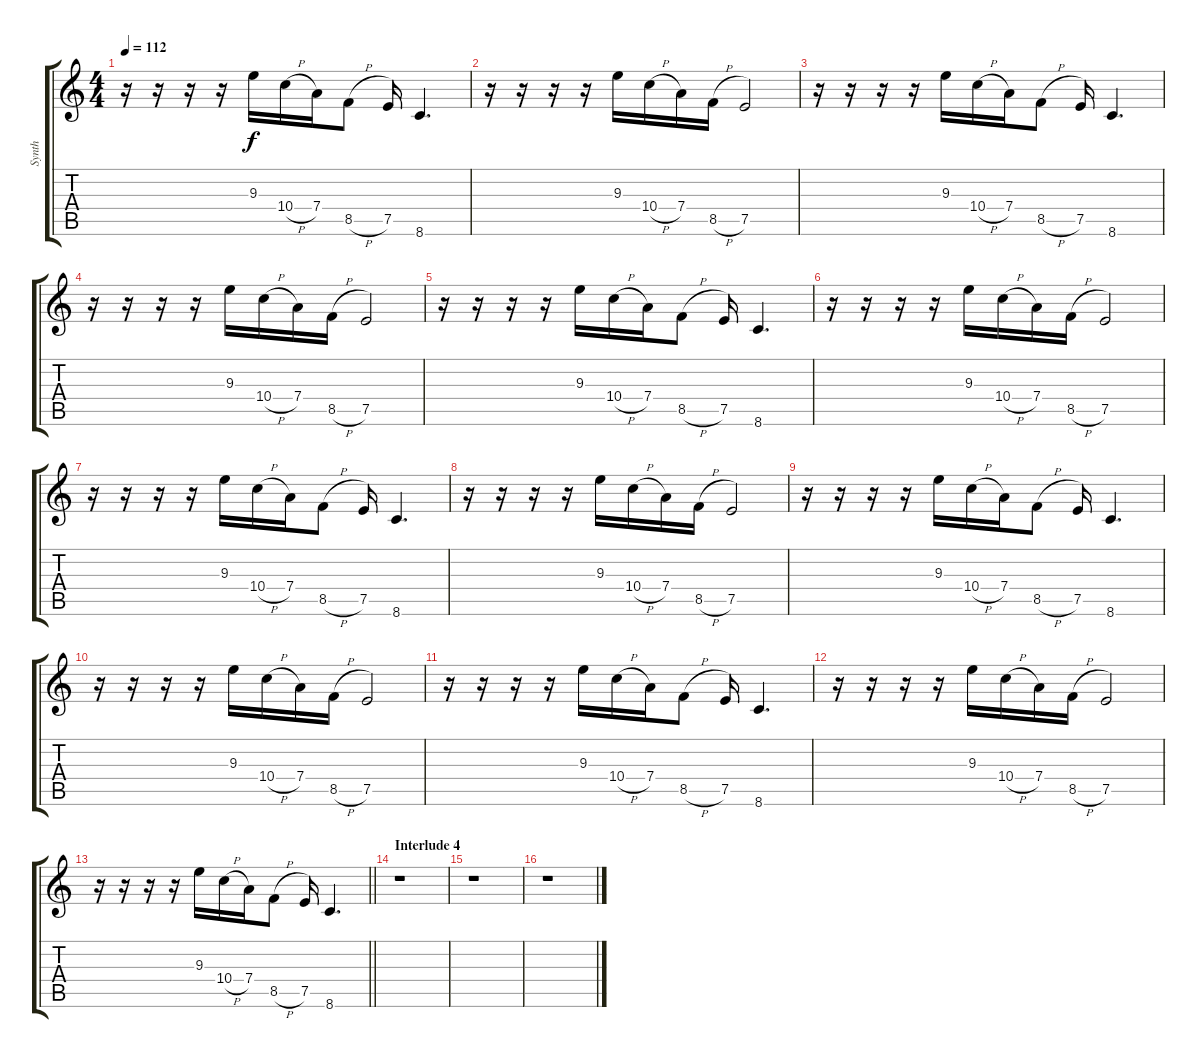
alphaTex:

\track ("Synth" "Synth") {instrument synthbass1}
\staff {score tabs}
\tuning (E4 B3 G3 D3 A2 E2) {hide}
\ts (4 4)
\tempo 112
\clef g2
\ks c
r.16{dy f} r.16 r.16 r.16 9.3.16 10.4{h}.16 7.4.16 8.5{h}.8 7.5.16 8.6.4{d} |
r.16 r.16 r.16 r.16 9.3.16 10.4{h}.16 7.4.16 8.5{h}.16 7.5.2 |
r.16 r.16 r.16 r.16 9.3.16 10.4{h}.16 7.4.16 8.5{h}.8 7.5.16 8.6.4{d} |
r.16 r.16 r.16 r.16 9.3.16 10.4{h}.16 7.4.16 8.5{h}.16 7.5.2 |
r.16 r.16 r.16 r.16 9.3.16 10.4{h}.16 7.4.16 8.5{h}.8 7.5.16 8.6.4{d} |
r.16 r.16 r.16 r.16 9.3.16 10.4{h}.16 7.4.16 8.5{h}.16 7.5.2 |
r.16 r.16 r.16 r.16 9.3.16 10.4{h}.16 7.4.16 8.5{h}.8 7.5.16 8.6.4{d} |
r.16 r.16 r.16 r.16 9.3.16 10.4{h}.16 7.4.16 8.5{h}.16 7.5.2 |
r.16 r.16 r.16 r.16 9.3.16 10.4{h}.16 7.4.16 8.5{h}.8 7.5.16 8.6.4{d} |
r.16 r.16 r.16 r.16 9.3.16 10.4{h}.16 7.4.16 8.5{h}.16 7.5.2 |
r.16 r.16 r.16 r.16 9.3.16 10.4{h}.16 7.4.16 8.5{h}.8 7.5.16 8.6.4{d} |
r.16 r.16 r.16 r.16 9.3.16 10.4{h}.16 7.4.16 8.5{h}.16 7.5.2 |
\barLineRight lightlight
r.16 r.16 r.16 r.16 9.3.16 10.4{h}.16 7.4.16 8.5{h}.8 7.5.16 8.6.4{d} |
\section ("" "Interlude 4")
r.1 |
r.1 |
r.1
